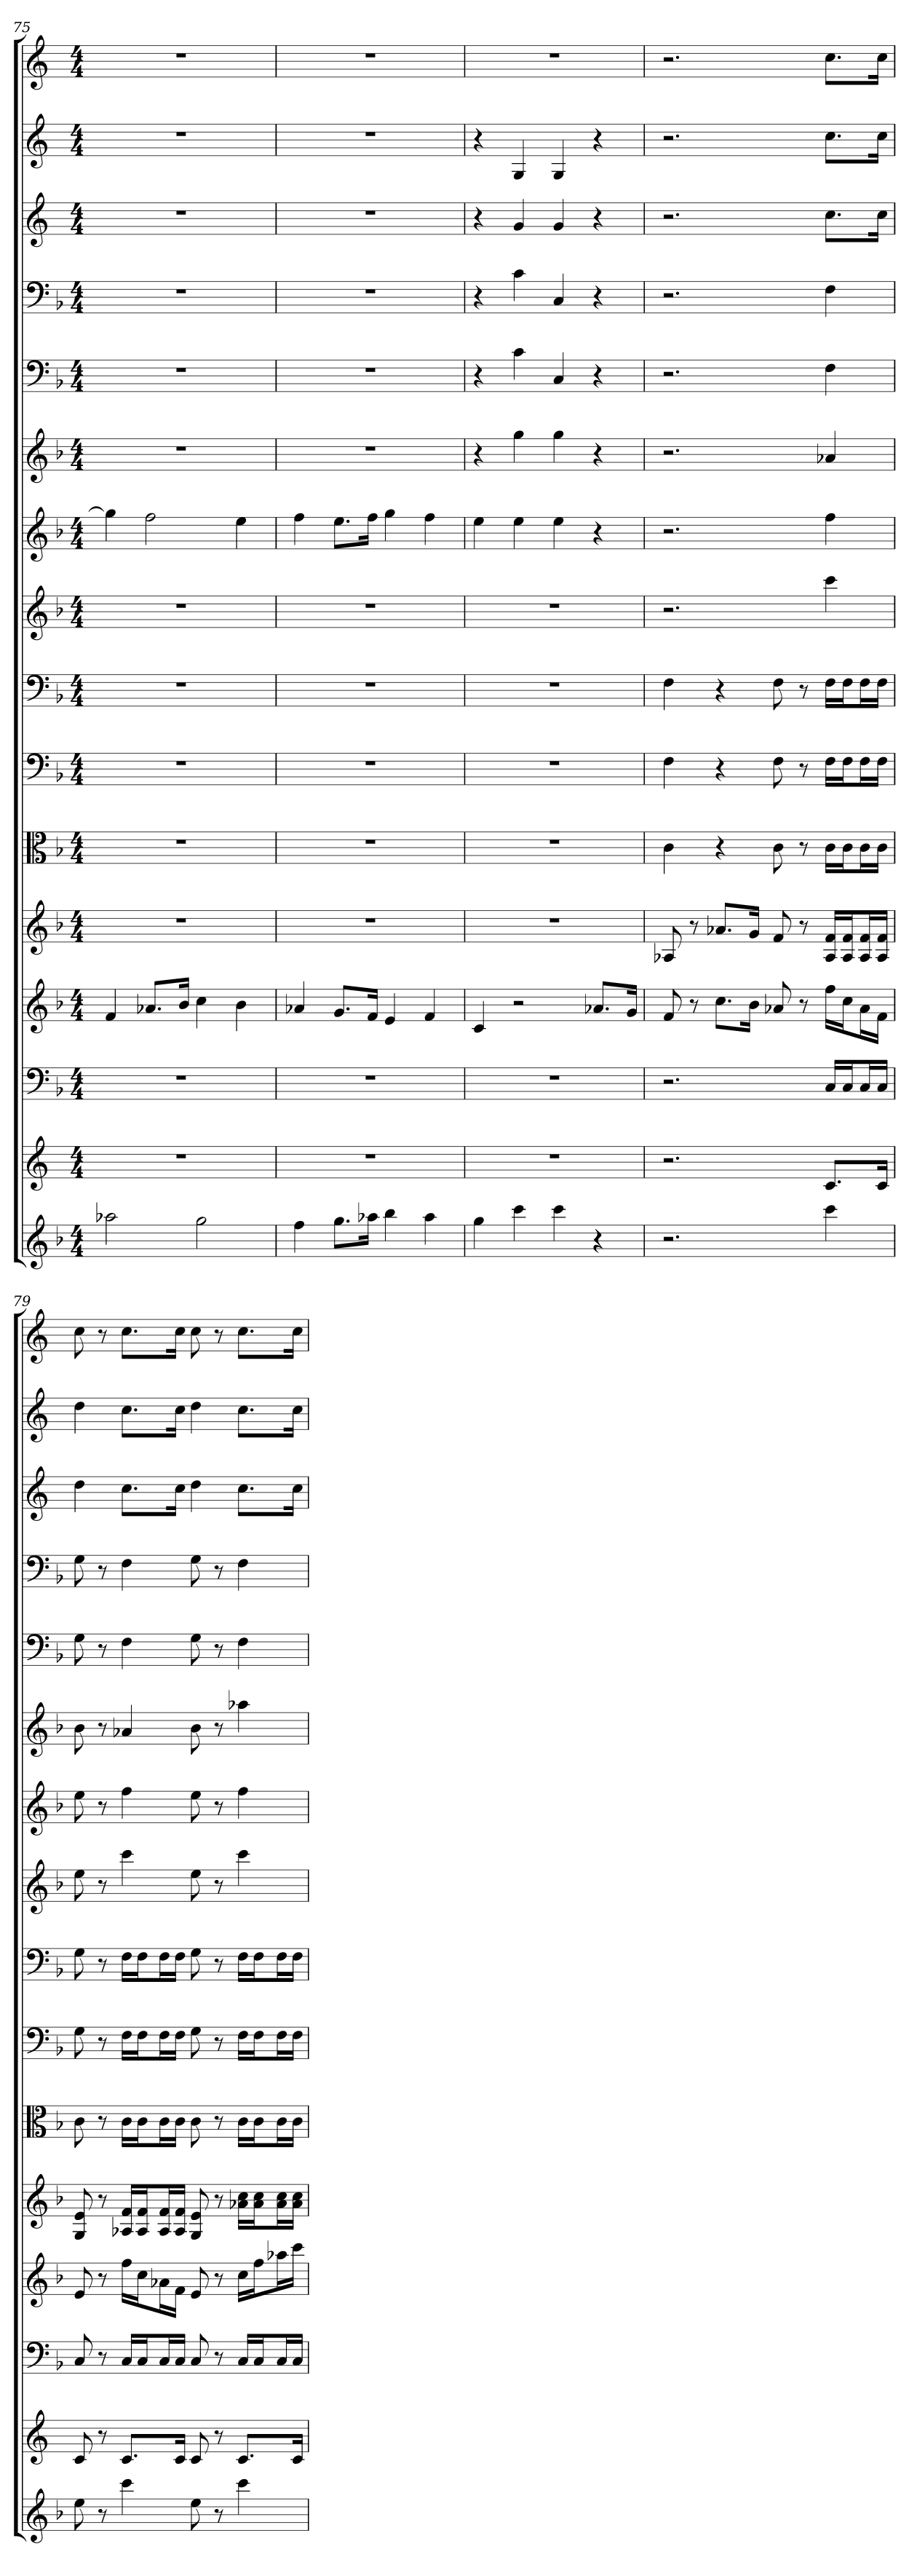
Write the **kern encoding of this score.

**kern	**kern	**kern	**kern	**kern	**kern	**kern	**kern	**kern	**kern	**kern	**kern	**kern	**kern	**kern	**kern
*part16	*part15	*part14	*part13	*part12	*part11	*part10	*part9	*part8	*part7	*part6	*part5	*part4	*part3	*part2	*part1
*staff16	*staff15	*staff14	*staff13	*staff12	*staff11	*staff10	*staff9	*staff8	*staff7	*staff6	*staff5	*staff4	*staff3	*staff2	*staff1
*	*	*clefF4	*	*	*clefC3	*clefF4	*clefF4	*	*	*	*clefF4	*clefF4	*	*	*
*k[b-]	*k[]	*k[b-]	*k[b-]	*k[b-]	*k[b-]	*k[b-]	*k[b-]	*k[b-]	*k[b-]	*k[b-]	*k[b-]	*k[b-]	*k[]	*k[]	*k[]
*M4/4	*M4/4	*M4/4	*M4/4	*M4/4	*M4/4	*M4/4	*M4/4	*M4/4	*M4/4	*M4/4	*M4/4	*M4/4	*M4/4	*M4/4	*M4/4
=75	=75	=75	=75	=75	=75	=75	=75	=75	=75	=75	=75	=75	=75	=75	=75
2aa-X	1r	1r	4f	1r	1r	1r	1r	1r	4gg]	1r	1r	1r	1r	1r	1r
.	.	.	8.a-XL	.	.	.	.	.	2ff	.	.	.	.	.	.
.	.	.	16b-Jk	.	.	.	.	.	.	.	.	.	.	.	.
2gg	.	.	4cc	.	.	.	.	.	.	.	.	.	.	.	.
.	.	.	4b-	.	.	.	.	.	4ee	.	.	.	.	.	.
=76	=76	=76	=76	=76	=76	=76	=76	=76	=76	=76	=76	=76	=76	=76	=76
4ff	1r	1r	4a-X	1r	1r	1r	1r	1r	4ff	1r	1r	1r	1r	1r	1r
8.ggL	.	.	8.gL	.	.	.	.	.	8.eeL	.	.	.	.	.	.
16aa-XJk	.	.	16fJk	.	.	.	.	.	16ffJk	.	.	.	.	.	.
4bb-	.	.	4e	.	.	.	.	.	4gg	.	.	.	.	.	.
4aa-	.	.	4f	.	.	.	.	.	4ff	.	.	.	.	.	.
=77	=77	=77	=77	=77	=77	=77	=77	=77	=77	=77	=77	=77	=77	=77	=77
4gg	1r	1r	4c	1r	1r	1r	1r	1r	4ee	4r	4r	4r	4r	4r	1r
4ccc	.	.	2r	.	.	.	.	.	4ee	4gg	4c	4c	4g	4G	.
4ccc	.	.	.	.	.	.	.	.	4ee	4gg	4C	4C	4g	4G	.
4r	.	.	8.a-XL	.	.	.	.	.	4r	4r	4r	4r	4r	4r	.
.	.	.	16gJk	.	.	.	.	.	.	.	.	.	.	.	.
=78	=78	=78	=78	=78	=78	=78	=78	=78	=78	=78	=78	=78	=78	=78	=78
2.r	2.r	2.r	8f	8A-X	4c	4F	4F	2.r	2.r	2.r	2.r	2.r	2.r	2.r	2.r
.	.	.	8r	8r	.	.	.	.	.	.	.	.	.	.	.
.	.	.	8.ccL	8.a-XL	4r	4r	4r	.	.	.	.	.	.	.	.
.	.	.	16b-Jk	16gJk	.	.	.	.	.	.	.	.	.	.	.
.	.	.	8a-X	8f	8c	8F	8F	.	.	.	.	.	.	.	.
.	.	.	8r	8r	8r	8r	8r	.	.	.	.	.	.	.	.
4ccc	8.cL	16C/LL	16ffLL	16A- 16fLL	16c\LL	16F\LL	16F\LL	4ccc	4ff	4a-X	4F	4F	8.ccL	8.ccL	8.ccL
.	.	16C/J	16ccJ	16A- 16fJ	16c\J	16F\J	16F\J	.	.	.	.	.	.	.	.
.	.	16C/L	16a-L	16A- 16fL	16c\L	16F\L	16F\L	.	.	.	.	.	.	.	.
.	16cJk	16C/JJ	16fJJ	16A- 16fJJ	16c\JJ	16F\JJ	16F\JJ	.	.	.	.	.	16ccJk	16ccJk	16ccJk
=79	=79	=79	=79	=79	=79	=79	=79	=79	=79	=79	=79	=79	=79	=79	=79
8ee	8c	8C	8e	8G 8e	8c	8G	8G	8ee	8ee	8b-	8G	8G	4dd	4dd	8cc
8r	8r	8r	8r	8r	8r	8r	8r	8r	8r	8r	8r	8r	.	.	8r
4ccc	8.cL	16C/LL	16ffLL	16A-X 16fLL	16c\LL	16F\LL	16F\LL	4ccc	4ff	4a-X	4F	4F	8.ccL	8.ccL	8.ccL
.	.	16C/J	16ccJ	16A- 16fJ	16c\J	16F\J	16F\J	.	.	.	.	.	.	.	.
.	.	16C/L	16a-XL	16A- 16fL	16c\L	16F\L	16F\L	.	.	.	.	.	.	.	.
.	16cJk	16C/JJ	16fJJ	16A- 16fJJ	16c\JJ	16F\JJ	16F\JJ	.	.	.	.	.	16ccJk	16ccJk	16ccJk
8ee	8c	8C	8e	8G 8e	8c	8G	8G	8ee	8ee	8b-	8G	8G	4dd	4dd	8cc
8r	8r	8r	8r	8r	8r	8r	8r	8r	8r	8r	8r	8r	.	.	8r
4ccc	8.cL	16C/LL	16ccLL	16a-X 16ccLL	16c\LL	16F\LL	16F\LL	4ccc	4ff	4aa-X	4F	4F	8.ccL	8.ccL	8.ccL
.	.	16C/J	16ffJ	16a- 16ccJ	16c\J	16F\J	16F\J	.	.	.	.	.	.	.	.
.	.	16C/L	16aa-XL	16a- 16ccL	16c\L	16F\L	16F\L	.	.	.	.	.	.	.	.
.	16cJk	16C/JJ	16cccJJ	16a- 16ccJJ	16c\JJ	16F\JJ	16F\JJ	.	.	.	.	.	16ccJk	16ccJk	16ccJk
=	=	=	=	=	=	=	=	=	=	=	=	=	=	=	=
*-	*-	*-	*-	*-	*-	*-	*-	*-	*-	*-	*-	*-	*-	*-	*-
